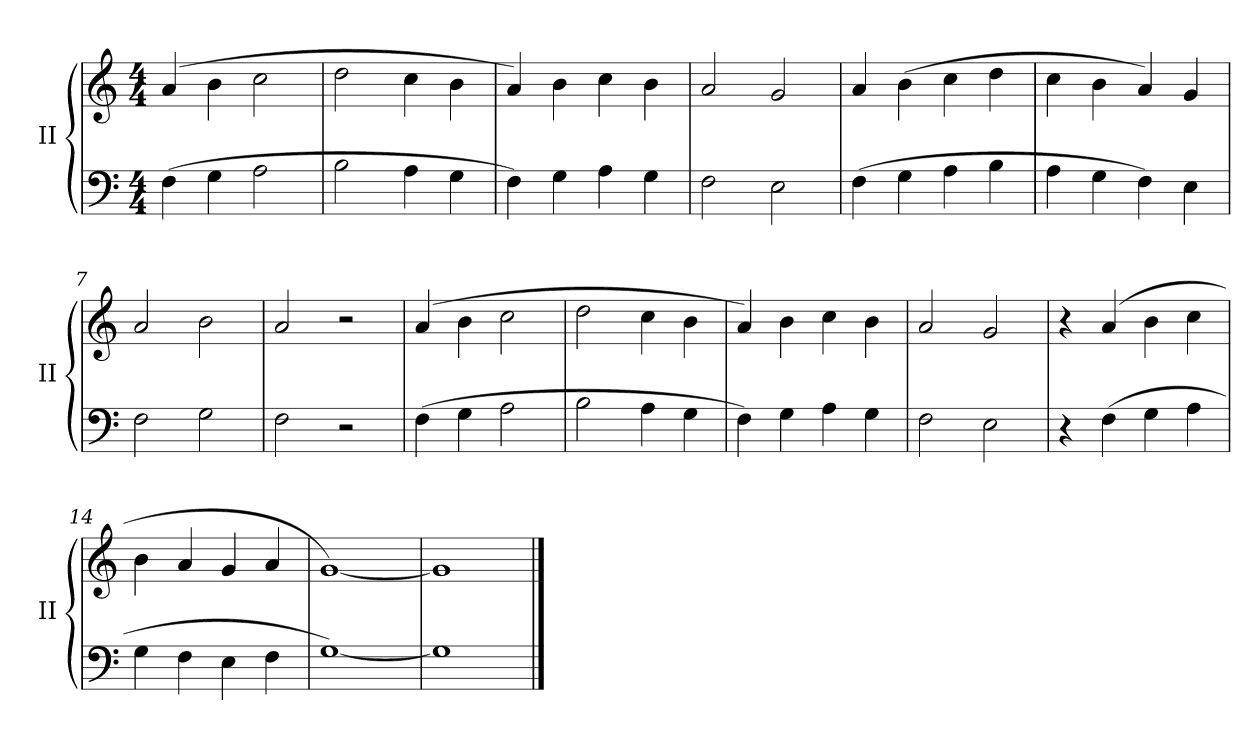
**kern	**kern
*part2	*part1
*staff2	*staff1
*I"II	*I"II
*I'II	*I'II
*clefF4	*clefG2
*M4/4	*M4/4
*MM140	*MM140
=1	=1
(4F\	(4a/
4G\	4b\
2A\	2cc\
=2	=2
2B\	2dd\
4A\	4cc\
4G\	4b\
=3	=3
4F\)	4a/)
4G\	4b\
4A\	4cc\
4G\	4b\
=4	=4
2F\	2a/
2E\	2g/
=5	=5
(4F\	4a/
4G\	(4b\
4A\	4cc\
4B\	4dd\
=6	=6
4A\	4cc\
4G\	4b\
4F\)	4a/)
4E\	4g/
=7	=7
2F\	2a/
2G\	2b\
=8	=8
2F\	2a/
2r	2r
!!LO:LB:g=z
=9	=9
(4F\	(4a/
4G\	4b\
2A\	2cc\
=10	=10
2B\	2dd\
4A\	4cc\
4G\	4b\
=11	=11
4F\)	4a/)
4G\	4b\
4A\	4cc\
4G\	4b\
=12	=12
2F\	2a/
2E\	2g/
=13	=13
4r	4r
(4F\	(4a/
4G\	4b\
4A\	4cc\
=14	=14
4G\	4b\
4F\	4a/
4E\	4g/
4F\	4a/
=15	=15
[1G/)	[1g/)
=16	=16
1G/]	1g/]
==	==
*-	*-
